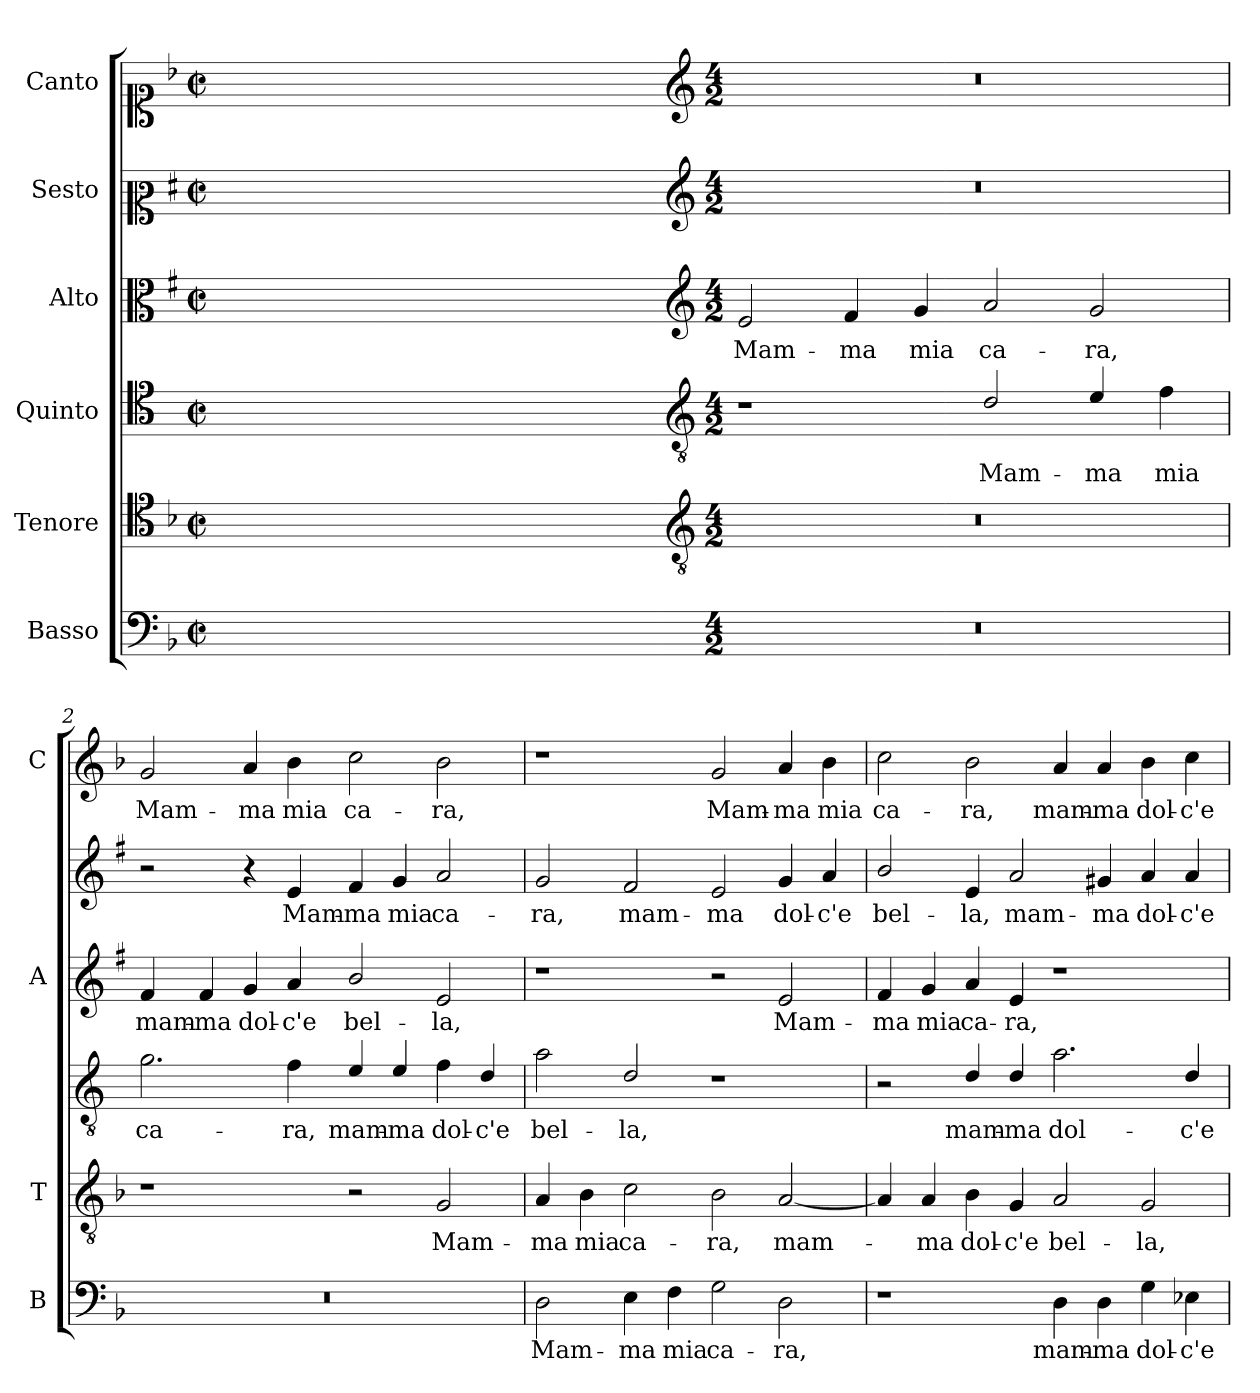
**kern	**text	**kern	**text	**kern	**text	**kern	**text	**kern	**text	**kern	**text
*part6	*part6	*part5	*part5	*part4	*part4	*part3	*part3	*part2	*part2	*part1	*part1
*staff6	*staff6	*staff5	*staff5	*staff4	*staff4	*staff3	*staff3	*staff2	*staff2	*staff1	*staff1
*I"Basso	*	*I"Tenore	*	*I"Quinto	*	*I"Alto	*	*I"Sesto	*	*I"Canto	*
*I'B	*	*I'T	*	*	*	*I'A	*	*	*	*I'C	*
*clefF4	*	*clefC4	*	*clefC4	*	*clefC3	*	*clefC2	*	*clefC1	*
*	*	*	*	*ITrd4c7	*	*ITrd1c2	*	*ITrd1c2	*	*	*
*k[b-]	*	*k[b-]	*	*k[b-]	*	*k[b-]	*	*k[b-]	*	*k[b-]	*
*F:	*	*F:	*	*F:	*	*F:	*	*F:	*	*F:	*
*M2/2	*	*M2/2	*	*M2/2	*	*M2/2	*	*M2/2	*	*M2/2	*
*met(c|)	*	*met(c|)	*	*met(c|)	*	*met(c|)	*	*met(c|)	*	*met(c|)	*
=	=	=	=	=	=	=	=	=	=	=	=
1ryy	.	1ryy	.	1ryy	.	1ryy	.	1ryy	.	1ryy	.
=1X-	=1X-	=1X-	=1X-	=1X-	=1X-	=1X-	=1X-	=1X-	=1X-	=1X-	=1X-
4ryy	.	4ryy	.	4ryy	.	4ryy	.	4ryy	.	4ryy	.
4ryy	.	4ryy	.	4ryy	.	4ryy	.	4ryy	.	4ryy	.
4ryy	.	4ryy	.	4ryy	.	4ryy	.	4ryy	.	4ryy	.
4ryy	.	4ryy	.	4ryy	.	4ryy	.	4ryy	.	4ryy	.
=1-	=1-	=1-	=1-	=1-	=1-	=1-	=1-	=1-	=1-	=1-	=1-
*	*	*clefGv2	*	*clefGv2	*	*clefG2	*	*clefG2	*	*clefG2	*
*M4/2	*	*M4/2	*	*M4/2	*	*M4/2	*	*M4/2	*	*M4/2	*
!	!	!	!	!	!	!	!LO:LY:b	!	!	!	!
0r	.	0r	.	1r	.	2d/	Mam-	0r	.	0r	.
!	!	!	!	!	!	!	!LO:LY:b	!	!	!	!
.	.	.	.	.	.	4e/	-ma	.	.	.	.
!	!	!	!	!	!	!	!LO:LY:b	!	!	!	!
.	.	.	.	.	.	4f/	mia	.	.	.	.
!	!	!	!	!	!LO:LY:b	!	!LO:LY:b	!	!	!	!
.	.	.	.	2G/	Mam-	2g/	ca-	.	.	.	.
!	!	!	!	!	!LO:LY:b	!	!LO:LY:b	!	!	!	!
.	.	.	.	4A/	-ma	2f/	-ra,	.	.	.	.
!	!	!	!	!	!LO:LY:b	!	!	!	!	!	!
.	.	.	.	4B-\	mia	.	.	.	.	.	.
=2	=2	=2	=2	=2	=2	=2	=2	=2	=2	=2	=2
!	!	!	!	!	!LO:LY:b	!	!LO:LY:b	!	!	!	!LO:LY:b
0r	.	1r	.	2.c\	ca-	4e/	mam-	2r	.	2g/	Mam-
!	!	!	!	!	!	!	!LO:LY:b	!	!	!	!
.	.	.	.	.	.	4e/	-ma	.	.	.	.
!	!	!	!	!	!	!	!LO:LY:b	!	!	!	!LO:LY:b
.	.	.	.	.	.	4f/	dol-	4r	.	4a/	-ma
!	!	!	!	!	!LO:LY:b	!	!LO:LY:b	!	!LO:LY:b	!	!LO:LY:b
.	.	.	.	4B-\	-ra,	4g/	-c'e	4d/	Mam-	4b-\	mia
!	!	!	!	!	!LO:LY:b	!	!LO:LY:b	!	!LO:LY:b	!	!LO:LY:b
.	.	2r	.	4A/	mam-	2a/	bel-	4e/	-ma	2cc\	ca-
!	!	!	!	!	!LO:LY:b	!	!	!	!LO:LY:b	!	!
.	.	.	.	4A/	-ma	.	.	4f/	mia	.	.
!	!	!	!LO:LY:b	!	!LO:LY:b	!	!LO:LY:b	!	!LO:LY:b	!	!LO:LY:b
.	.	2G/	Mam-	4B-\	dol-	2d/	-la,	2g/	ca-	2b-\	-ra,
!	!	!	!	!	!LO:LY:b	!	!	!	!	!	!
.	.	.	.	4G/	-c'e	.	.	.	.	.	.
=3	=3	=3	=3	=3	=3	=3	=3	=3	=3	=3	=3
!	!LO:LY:b	!	!LO:LY:b	!	!LO:LY:b	!	!	!	!LO:LY:b	!	!
2D\	Mam-	4A/	-ma	2d\	bel-	1r	.	2f/	-ra,	1r	.
!	!	!	!LO:LY:b	!	!	!	!	!	!	!	!
.	.	4B-\	mia	.	.	.	.	.	.	.	.
!	!LO:LY:b	!	!LO:LY:b	!	!LO:LY:b	!	!	!	!LO:LY:b	!	!
4E\	-ma	2c\	ca-	2G/	-la,	.	.	2e/	mam-	.	.
!	!LO:LY:b	!	!	!	!	!	!	!	!	!	!
4F\	mia	.	.	.	.	.	.	.	.	.	.
!	!LO:LY:b	!	!LO:LY:b	!	!	!	!	!	!LO:LY:b	!	!LO:LY:b
2G\	ca-	2B-\	-ra,	1r	.	2r	.	2d/	-ma	2g/	Mam-
!	!LO:LY:b	!	!LO:LY:b	!	!	!	!LO:LY:b	!	!LO:LY:b	!	!LO:LY:b
2D\	-ra,	[2A/	mam-	.	.	2d/	Mam-	4f/	dol-	4a/	-ma
!	!	!	!	!	!	!	!	!	!LO:LY:b	!	!LO:LY:b
.	.	.	.	.	.	.	.	4g/	-c'e	4b-\	mia
!!LO:LB:g=z
=4	=4	=4	=4	=4	=4	=4	=4	=4	=4	=4	=4
!	!	!	!	!	!	!	!LO:LY:b	!	!LO:LY:b	!	!LO:LY:b
1r	.	4A/]	.	2r	.	4e/	-ma	2a/	bel-	2cc\	ca-
!	!	!	!LO:LY:b	!	!	!	!LO:LY:b	!	!	!	!
.	.	4A/	-ma	.	.	4f/	mia	.	.	.	.
!	!	!	!LO:LY:b	!	!LO:LY:b	!	!LO:LY:b	!	!LO:LY:b	!	!LO:LY:b
.	.	4B-\	dol-	4G/	mam-	4g/	ca-	4d/	-la,	2b-\	-ra,
!	!	!	!LO:LY:b	!	!LO:LY:b	!	!LO:LY:b	!	!LO:LY:b	!	!
.	.	4G/	-c'e	4G/	-ma	4d/	-ra,	2g/	mam-	.	.
!	!LO:LY:b	!	!LO:LY:b	!	!LO:LY:b	!	!	!	!	!	!LO:LY:b
4D\	mam-	2A/	bel-	2.d\	dol-	1r	.	.	.	4a/	mam-
!	!LO:LY:b	!	!	!	!	!	!	!	!LO:LY:b	!	!LO:LY:b
4D\	-ma	.	.	.	.	.	.	4f#X/	-ma	4a/	-ma
!	!LO:LY:b	!	!LO:LY:b	!	!	!	!	!	!LO:LY:b	!	!LO:LY:b
4G\	dol-	2G/	-la,	.	.	.	.	4g/	dol-	4b-\	dol-
!	!LO:LY:b	!	!	!	!LO:LY:b	!	!	!	!LO:LY:b	!	!LO:LY:b
4E-X\	-c'e	.	.	4G/	-c'e	.	.	4g/	-c'e	4cc\	-c'e
=	=	=	=	=	=	=	=	=	=	=	=
*-	*-	*-	*-	*-	*-	*-	*-	*-	*-	*-	*-
